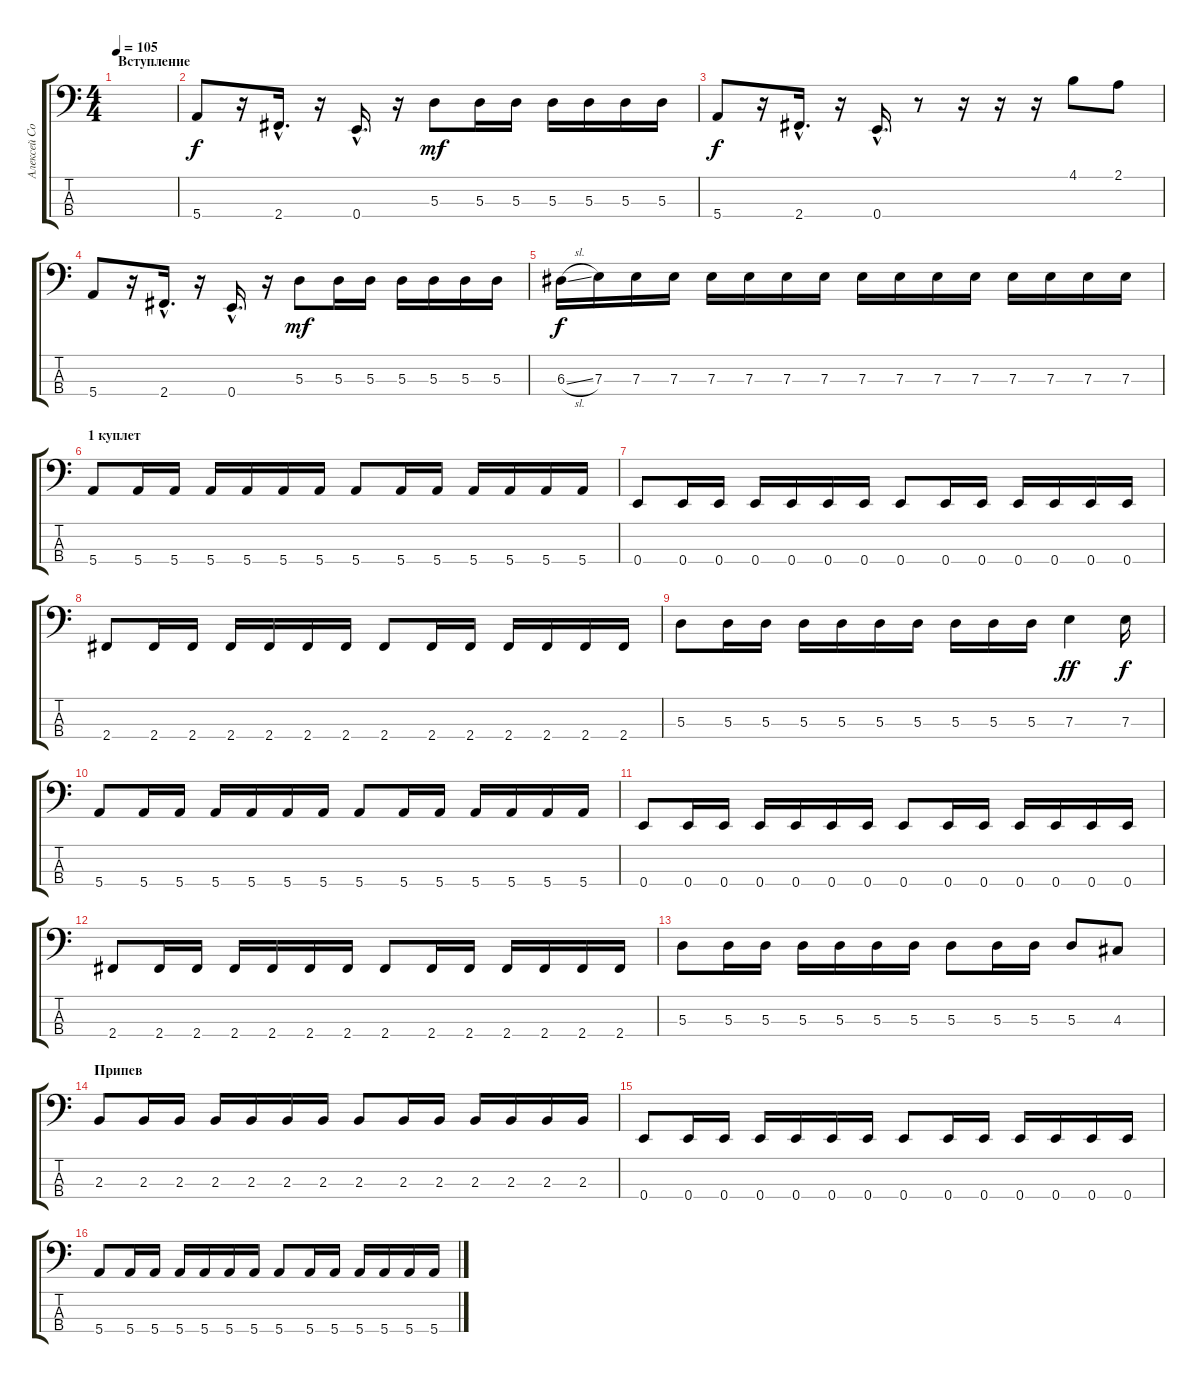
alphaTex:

\track ("Алексей Соловьёв" "Алексей Со") {instrument electricbasspick}
\staff {score tabs}
\tuning (G2 D2 A1 E1) {hide}
\ts (4 4)
\section ("" "Вступление")
\tempo 105
\clef f4
\ks c
|
5.4.8 r.16 2.4{hac}.16{d} r.16 0.4{hac}.16{d} r.16 5.3.8{dy mf} 5.3.16 5.3.16 5.3.16 5.3.16 5.3.16 5.3.16 |
5.4.8{dy f} r.16 2.4{hac}.16{d} r.16 0.4{hac}.16{d} r.8 r.16 r.16 r.16 4.1.8 2.1.8 |
5.4.8 r.16 2.4{hac}.16{d} r.16 0.4{hac}.16{d} r.16 5.3.8{dy mf} 5.3.16 5.3.16 5.3.16 5.3.16 5.3.16 5.3.16 |
6.3{sl}.16{dy f} 7.3.16 7.3.16 7.3.16 7.3.16 7.3.16 7.3.16 7.3.16 7.3.16 7.3.16 7.3.16 7.3.16 7.3.16 7.3.16 7.3.16 7.3.16 |
\section ("" "1 куплет")
5.4.8 5.4.16 5.4.16 5.4.16 5.4.16 5.4.16 5.4.16 5.4.8 5.4.16 5.4.16 5.4.16 5.4.16 5.4.16 5.4.16 |
0.4.8 0.4.16 0.4.16 0.4.16 0.4.16 0.4.16 0.4.16 0.4.8 0.4.16 0.4.16 0.4.16 0.4.16 0.4.16 0.4.16 |
2.4.8 2.4.16 2.4.16 2.4.16 2.4.16 2.4.16 2.4.16 2.4.8 2.4.16 2.4.16 2.4.16 2.4.16 2.4.16 2.4.16 |
5.3.8 5.3.16 5.3.16 5.3.16 5.3.16 5.3.16 5.3.16 5.3.16 5.3.16 5.3.16 7.3.4{dy ff} 7.3.16{dy f} |
5.4.8 5.4.16 5.4.16 5.4.16 5.4.16 5.4.16 5.4.16 5.4.8 5.4.16 5.4.16 5.4.16 5.4.16 5.4.16 5.4.16 |
0.4.8 0.4.16 0.4.16 0.4.16 0.4.16 0.4.16 0.4.16 0.4.8 0.4.16 0.4.16 0.4.16 0.4.16 0.4.16 0.4.16 |
2.4.8 2.4.16 2.4.16 2.4.16 2.4.16 2.4.16 2.4.16 2.4.8 2.4.16 2.4.16 2.4.16 2.4.16 2.4.16 2.4.16 |
5.3.8 5.3.16 5.3.16 5.3.16 5.3.16 5.3.16 5.3.16 5.3.8 5.3.16 5.3.16 5.3.8 4.3.8 |
\section ("" "Припев")
2.3.8 2.3.16 2.3.16 2.3.16 2.3.16 2.3.16 2.3.16 2.3.8 2.3.16 2.3.16 2.3.16 2.3.16 2.3.16 2.3.16 |
0.4.8 0.4.16 0.4.16 0.4.16 0.4.16 0.4.16 0.4.16 0.4.8 0.4.16 0.4.16 0.4.16 0.4.16 0.4.16 0.4.16 |
5.4.8 5.4.16 5.4.16 5.4.16 5.4.16 5.4.16 5.4.16 5.4.8 5.4.16 5.4.16 5.4.16 5.4.16 5.4.16 5.4.16
